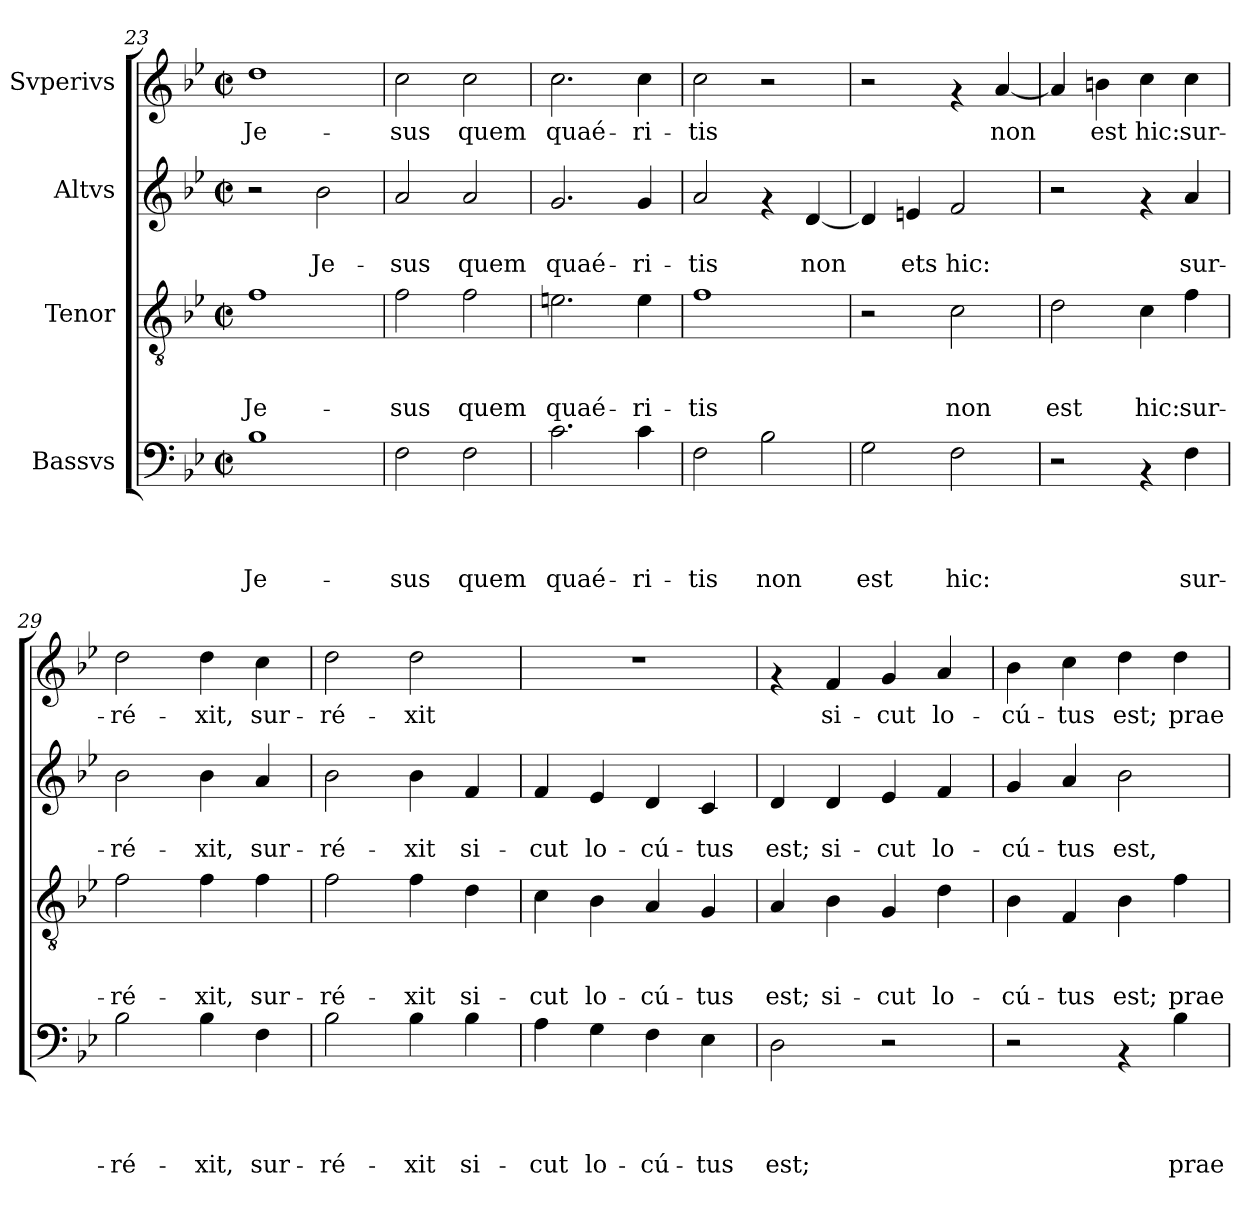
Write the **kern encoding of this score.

**kern	**text	**text	**text	**text	**kern	**text	**text	**text	**kern	**text	**text	**kern	**text
*part4	*part4	*part4	*part4	*part4	*part3	*part3	*part3	*part3	*part2	*part2	*part2	*part1	*part1
*staff4	*staff4	*staff4	*staff4	*staff4	*staff3	*staff3	*staff3	*staff3	*staff2	*staff2	*staff2	*staff1	*staff1
*I"Bassvs	*	*	*	*	*I"Tenor	*	*	*	*I"Altvs	*	*	*I"Svperivs	*
*clefF4	*	*	*	*	*clefGv2	*	*	*	*clefG2	*	*	*clefG2	*
*k[b-e-]	*	*	*	*	*k[b-e-]	*	*	*	*k[b-e-]	*	*	*k[b-e-]	*
*B-:	*	*	*	*	*B-:	*	*	*	*B-:	*	*	*B-:	*
*M2/2	*	*	*	*	*M2/2	*	*	*	*M2/2	*	*	*M2/2	*
*met(c|)	*	*	*	*	*met(c|)	*	*	*	*met(c|)	*	*	*met(c|)	*
=23	=23	=23	=23	=23	=23	=23	=23	=23	=23	=23	=23	=23	=23
!	!	!	!	!LO:LY:b	!	!	!	!LO:LY:b	!	!	!	!	!LO:LY:b
1B-	.	.	.	Je-	1f	.	.	Je-	2r	.	.	1dd	Je-
!	!	!	!	!	!	!	!	!	!	!	!LO:LY:b	!	!
.	.	.	.	.	.	.	.	.	2b-\	.	Je-	.	.
=24	=24	=24	=24	=24	=24	=24	=24	=24	=24	=24	=24	=24	=24
!	!	!	!	!LO:LY:b	!	!	!	!LO:LY:b	!	!	!LO:LY:b	!	!LO:LY:b
2F\	.	.	.	-sus	2f\	.	.	-sus	2a/	.	-sus	2cc\	-sus
!	!	!	!	!LO:LY:b	!	!	!	!LO:LY:b	!	!	!LO:LY:b	!	!LO:LY:b
2F\	.	.	.	quem	2f\	.	.	quem	2a/	.	quem	2cc\	quem
=25	=25	=25	=25	=25	=25	=25	=25	=25	=25	=25	=25	=25	=25
!	!	!	!	!LO:LY:b	!	!	!	!LO:LY:b	!	!	!LO:LY:b	!	!LO:LY:b
2.c\	.	.	.	quaé-	2.en\	.	.	quaé-	2.g/	.	quaé-	2.cc\	quaé-
!	!	!	!	!LO:LY:b	!	!	!	!LO:LY:b	!	!	!LO:LY:b	!	!LO:LY:b
4c\	.	.	.	-ri-	4e\	.	.	-ri-	4g/	.	-ri-	4cc\	-ri-
!!LO:LB:g=z
=26	=26	=26	=26	=26	=26	=26	=26	=26	=26	=26	=26	=26	=26
!	!	!	!	!LO:LY:b	!	!	!	!LO:LY:b	!	!	!LO:LY:b	!	!LO:LY:b
2F\	.	.	.	-tis	1f	.	.	-tis	2a/	.	-tis	2cc\	-tis
!	!	!	!	!LO:LY:b	!	!	!	!	!	!	!	!	!
2B-\	.	.	.	non	.	.	.	.	4rf	.	.	2r	.
!	!	!	!	!	!	!	!	!	!	!	!LO:LY:b	!	!
.	.	.	.	.	.	.	.	.	[<4d/	.	non	.	.
=27	=27	=27	=27	=27	=27	=27	=27	=27	=27	=27	=27	=27	=27
!	!	!	!	!LO:LY:b	!	!	!	!	!	!	!	!	!
2G\	.	.	.	est	2r	.	.	.	4d/]	.	.	2r	.
!	!	!	!	!	!	!	!	!	!	!	!LO:LY:b	!	!
.	.	.	.	.	.	.	.	.	4en/	.	ets	.	.
!	!	!	!	!LO:LY:b	!	!	!	!LO:LY:b	!	!	!LO:LY:b	!	!
2F\	.	.	.	hic:	2c\	.	.	non	2f/	.	hic:	4rf	.
!	!	!	!	!	!	!	!	!	!	!	!	!	!LO:LY:b
.	.	.	.	.	.	.	.	.	.	.	.	[<4a/	non
=28	=28	=28	=28	=28	=28	=28	=28	=28	=28	=28	=28	=28	=28
!	!	!	!	!	!	!	!	!LO:LY:b	!	!	!	!	!
2r	.	.	.	.	2d\	.	.	est	2r	.	.	4a/]	.
!	!	!	!	!	!	!	!	!	!	!	!	!	!LO:LY:b
.	.	.	.	.	.	.	.	.	.	.	.	4bn\	est
!	!	!	!	!	!	!	!	!LO:LY:b	!	!	!	!	!LO:LY:b
4rAA	.	.	.	.	4c\	.	.	hic:	4rf	.	.	4cc\	hic:
!	!	!	!	!LO:LY:b	!	!	!	!LO:LY:b	!	!	!LO:LY:b	!	!LO:LY:b
4F\	.	.	.	sur-	4f\	.	.	sur-	4a/	.	sur-	4cc\	sur-
=29	=29	=29	=29	=29	=29	=29	=29	=29	=29	=29	=29	=29	=29
!	!	!	!	!LO:LY:b	!	!	!	!LO:LY:b	!	!	!LO:LY:b	!	!LO:LY:b
2B-\	.	.	.	-ré-	2f\	.	.	-ré-	2b-\	.	-ré-	2dd\	-ré-
!	!	!	!	!LO:LY:b	!	!	!	!LO:LY:b	!	!	!LO:LY:b	!	!LO:LY:b
4B-\	.	.	.	-xit,	4f\	.	.	-xit,	4b-\	.	-xit,	4dd\	-xit,
!	!	!	!	!LO:LY:b	!	!	!	!LO:LY:b	!	!	!LO:LY:b	!	!LO:LY:b
4F\	.	.	.	sur-	4f\	.	.	sur-	4a/	.	sur-	4cc\	sur-
=30	=30	=30	=30	=30	=30	=30	=30	=30	=30	=30	=30	=30	=30
!	!	!	!	!LO:LY:b	!	!	!	!LO:LY:b	!	!	!LO:LY:b	!	!LO:LY:b
2B-\	.	.	.	-ré-	2f\	.	.	-ré-	2b-\	.	-ré-	2dd\	-ré-
!	!	!	!	!LO:LY:b	!	!	!	!LO:LY:b	!	!	!LO:LY:b	!	!LO:LY:b
4B-\	.	.	.	-xit	4f\	.	.	-xit	4b-\	.	-xit	2dd\	-xit
!	!	!	!	!LO:LY:b	!	!	!	!LO:LY:b	!	!	!LO:LY:b	!	!
4B-\	.	.	.	si-	4d\	.	.	si-	4f/	.	si-	.	.
=31	=31	=31	=31	=31	=31	=31	=31	=31	=31	=31	=31	=31	=31
!	!	!	!	!LO:LY:b	!	!	!	!LO:LY:b	!	!	!LO:LY:b	!	!
4A\	.	.	.	-cut	4c\	.	.	-cut	4f/	.	-cut	1r	.
!	!	!	!	!LO:LY:b	!	!	!	!LO:LY:b	!	!	!LO:LY:b	!	!
4G\	.	.	.	lo-	4B-\	.	.	lo-	4e-/	.	lo-	.	.
!	!	!	!	!LO:LY:b	!	!	!	!LO:LY:b	!	!	!LO:LY:b	!	!
4F\	.	.	.	-cú-	4A/	.	.	-cú-	4d/	.	-cú-	.	.
!	!	!	!	!LO:LY:b	!	!	!	!LO:LY:b	!	!	!LO:LY:b	!	!
4E-\	.	.	.	-tus	4G/	.	.	-tus	4c/	.	-tus	.	.
=32	=32	=32	=32	=32	=32	=32	=32	=32	=32	=32	=32	=32	=32
!	!	!	!	!LO:LY:b	!	!	!	!LO:LY:b	!	!	!LO:LY:b	!	!
2D\	.	.	.	est;	4A/	.	.	est;	4d/	.	est;	4rf	.
!	!	!	!	!	!	!	!	!LO:LY:b	!	!	!LO:LY:b	!	!LO:LY:b
.	.	.	.	.	4B-\	.	.	si-	4d/	.	si-	4f/	si-
!	!	!	!	!	!	!	!	!LO:LY:b	!	!	!LO:LY:b	!	!LO:LY:b
2r	.	.	.	.	4G/	.	.	-cut	4e-/	.	-cut	4g/	-cut
!	!	!	!	!	!	!	!	!LO:LY:b	!	!	!LO:LY:b	!	!LO:LY:b
.	.	.	.	.	4d\	.	.	lo-	4f/	.	lo-	4a/	lo-
!!LO:PB:g=z
=33	=33	=33	=33	=33	=33	=33	=33	=33	=33	=33	=33	=33	=33
!	!	!	!	!	!	!	!	!LO:LY:b	!	!	!LO:LY:b	!	!LO:LY:b
2r	.	.	.	.	4B-\	.	.	-cú-	4g/	.	-cú-	4b-\	-cú-
!	!	!	!	!	!	!	!	!LO:LY:b	!	!	!LO:LY:b	!	!LO:LY:b
.	.	.	.	.	4F/	.	.	-tus	4a/	.	-tus	4cc\	-tus
!	!	!	!	!	!	!	!	!LO:LY:b	!	!	!LO:LY:b	!	!LO:LY:b
4rAA	.	.	.	.	4B-\	.	.	est;	2b-\	.	est,	4dd\	est;
!	!	!	!	!LO:LY:b	!	!	!	!LO:LY:b	!	!	!	!	!LO:LY:b
4B-\	.	.	.	prae-	4f\	.	.	prae-	.	.	.	4dd\	prae-
=	=	=	=	=	=	=	=	=	=	=	=	=	=
*-	*-	*-	*-	*-	*-	*-	*-	*-	*-	*-	*-	*-	*-
